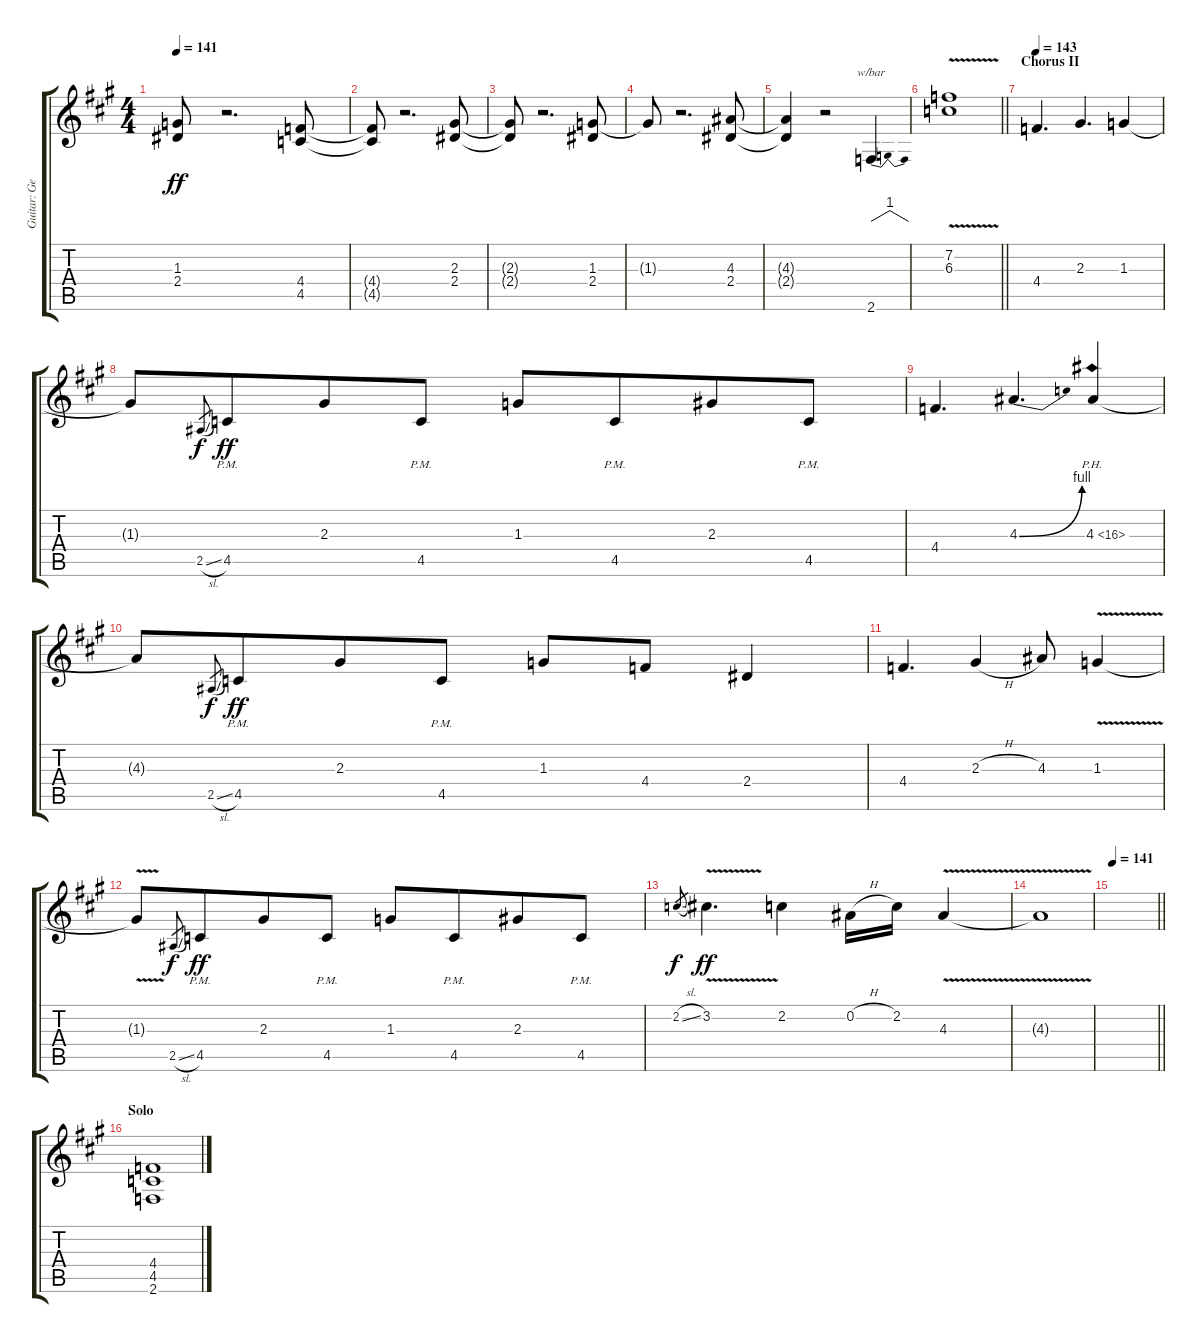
\track ("Guitar: George" "Guitar: Ge") {instrument distortionguitar}
\staff {score tabs}
\tuning (Eb4 Bb3 Gb3 Db3 Ab2 Eb2) {hide}
\ts (4 4)
\tempo 141
\clef g2
\ks a
(1.3{t} 2.4{t}).8{dy ff} r.2{d} (4.4 4.5).8 |
(4.4{t} 4.5{t}).8 r.2{d} (2.3 2.4).8 |
(2.3{t} 2.4{t}).8 r.2{d} (1.3 2.4).8 |
1.3{t}.8 r.2{d} (4.3 2.4).8 |
(4.3{t} 2.4{t}).4 r.2 2.6.4{tbe (dip default 0 0 30 4 60 0)} |
\barLineRight lightlight
(7.2{v} 6.3{v}).1 |
\section ("" "Chorus II")
\tempo 143
4.4.4{d} 2.3.4{d} 1.3.4 |
1.3{t}.8 2.5{sl}.8{gr dy f} 4.5{pm}.8{dy ff beam merge} 2.3.8 4.5{pm}.8 1.3.8 4.5{pm}.8{beam merge} 2.3.8 4.5{pm}.8 |
4.4.4{d} 4.3{be (bend 0 0 60 4)}.4{d} 4.3{ph 12}.4 |
4.3{t}.8 2.5{sl}.8{gr dy f} 4.5{pm}.8{dy ff beam merge} 2.3.8 4.5{pm}.8 1.3.8 4.4.8{beam merge} 2.4.4 |
4.4.4{d} 2.3{h}.4 4.3.8 1.3{v}.4 |
1.3{t}.8 2.5{sl}.8{gr dy f} 4.5{pm}.8{dy ff beam merge} 2.3.8 4.5{pm}.8 1.3.8 4.5{pm}.8{beam merge} 2.3.8 4.5{pm}.8 |
2.2{sl}.8{gr dy f} 3.2{v}.4{d dy ff} 2.2.4 0.2{h}.16 2.2.16 4.3{v}.4 |
4.3{t}.1 |
\tempo 141
\barLineRight lightlight
|
\section ("" "Solo")
(4.4 4.5 2.6).1
